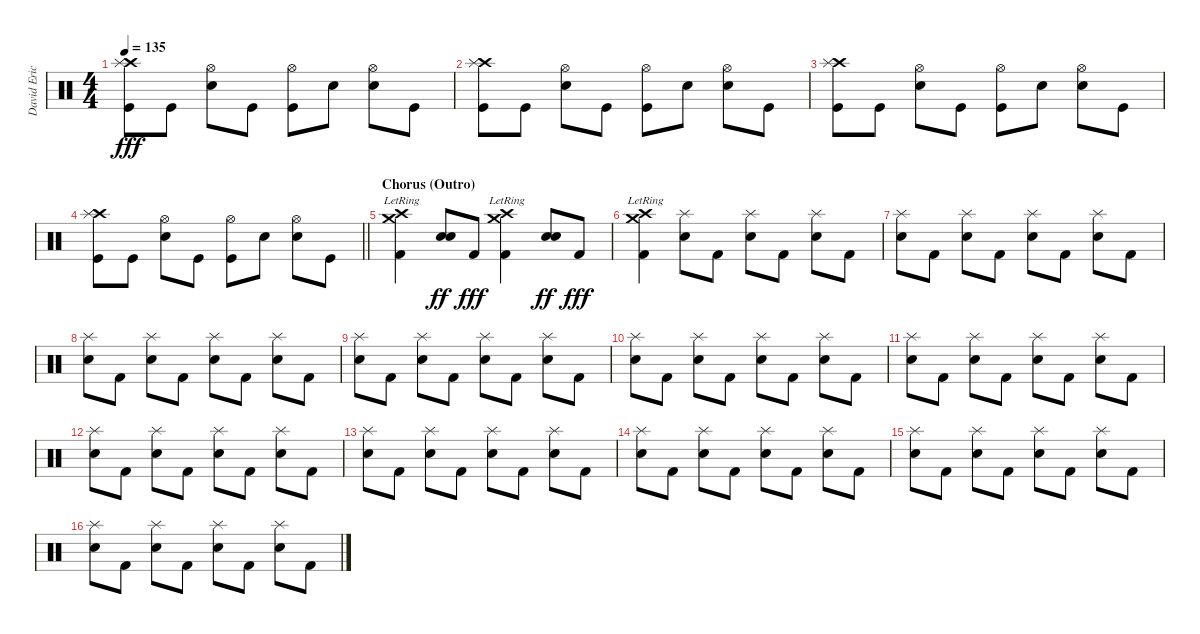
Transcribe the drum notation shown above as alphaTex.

\track ("David Eric Grohl" "David Eric") {instrument percussion}
\staff {score}
\articulation defaults
\ts (4 4)
\tempo 135
\clef neutral
\ks c
("Crash high (hit)" "Splash (hit)" "Kick (hit)").8{dy fff} "Kick (hit)".8 ("Hi-Hat (open)" "Electric Snare (hit)").8 "Kick (hit)".8 ("Hi-Hat (open)" "Kick (hit)").8 "Electric Snare (hit)".8 ("Hi-Hat (open)" "Electric Snare (hit)").8 "Kick (hit)".8 |
("Crash high (hit)" "Splash (hit)" "Kick (hit)").8 "Kick (hit)".8 ("Hi-Hat (open)" "Electric Snare (hit)").8 "Kick (hit)".8 ("Hi-Hat (open)" "Kick (hit)").8 "Electric Snare (hit)".8 ("Hi-Hat (open)" "Electric Snare (hit)").8 "Kick (hit)".8 |
("Crash high (hit)" "Splash (hit)" "Kick (hit)").8 "Kick (hit)".8 ("Hi-Hat (open)" "Electric Snare (hit)").8 "Kick (hit)".8 ("Hi-Hat (open)" "Kick (hit)").8 "Electric Snare (hit)".8 ("Hi-Hat (open)" "Electric Snare (hit)").8 "Kick (hit)".8 |
\barLineRight lightlight
("Crash high (hit)" "Splash (hit)" "Kick (hit)").8 "Kick (hit)".8 ("Hi-Hat (open)" "Electric Snare (hit)").8 "Kick (hit)".8 ("Hi-Hat (open)" "Kick (hit)").8 "Electric Snare (hit)".8 ("Hi-Hat (open)" "Electric Snare (hit)").8 "Kick (hit)".8 |
\section ("" "Chorus (Outro)")
("Crash high (hit)"{lr} "Crash medium (hit)"{lr} "Kick (hit) 2").4 ("Electric Snare (hit)" "Electric Snare (hit)").8{dy ff} "Kick (hit) 2".8{dy fff} ("Crash high (hit)"{lr} "Crash medium (hit)"{lr} "Kick (hit) 2").4 ("Electric Snare (hit)" "Electric Snare (hit)").8{dy ff} "Kick (hit) 2".8{dy fff} |
("Crash high (hit)"{lr} "Crash medium (hit)"{lr} "Kick (hit) 2").4 ("Electric Snare (hit)" "Splash (hit)").8 "Kick (hit) 2".8 ("Electric Snare (hit)" "Splash (hit)").8 "Kick (hit) 2".8 ("Electric Snare (hit)" "Splash (hit)").8 "Kick (hit) 2".8 |
("Electric Snare (hit)" "Splash (hit)").8 "Kick (hit) 2".8 ("Electric Snare (hit)" "Splash (hit)").8 "Kick (hit) 2".8 ("Electric Snare (hit)" "Splash (hit)").8 "Kick (hit) 2".8 ("Electric Snare (hit)" "Splash (hit)").8 "Kick (hit) 2".8 |
("Electric Snare (hit)" "Splash (hit)").8 "Kick (hit) 2".8 ("Electric Snare (hit)" "Splash (hit)").8 "Kick (hit) 2".8 ("Electric Snare (hit)" "Splash (hit)").8 "Kick (hit) 2".8 ("Electric Snare (hit)" "Splash (hit)").8 "Kick (hit) 2".8 |
("Electric Snare (hit)" "Splash (hit)").8 "Kick (hit) 2".8 ("Electric Snare (hit)" "Splash (hit)").8 "Kick (hit) 2".8 ("Electric Snare (hit)" "Splash (hit)").8 "Kick (hit) 2".8 ("Electric Snare (hit)" "Splash (hit)").8 "Kick (hit) 2".8 |
("Electric Snare (hit)" "Splash (hit)").8 "Kick (hit) 2".8 ("Electric Snare (hit)" "Splash (hit)").8 "Kick (hit) 2".8 ("Electric Snare (hit)" "Splash (hit)").8 "Kick (hit) 2".8 ("Electric Snare (hit)" "Splash (hit)").8 "Kick (hit) 2".8 |
("Electric Snare (hit)" "Splash (hit)").8 "Kick (hit) 2".8 ("Electric Snare (hit)" "Splash (hit)").8 "Kick (hit) 2".8 ("Electric Snare (hit)" "Splash (hit)").8 "Kick (hit) 2".8 ("Electric Snare (hit)" "Splash (hit)").8 "Kick (hit) 2".8 |
("Electric Snare (hit)" "Splash (hit)").8 "Kick (hit) 2".8 ("Electric Snare (hit)" "Splash (hit)").8 "Kick (hit) 2".8 ("Electric Snare (hit)" "Splash (hit)").8 "Kick (hit) 2".8 ("Electric Snare (hit)" "Splash (hit)").8 "Kick (hit) 2".8 |
("Electric Snare (hit)" "Splash (hit)").8 "Kick (hit) 2".8 ("Electric Snare (hit)" "Splash (hit)").8 "Kick (hit) 2".8 ("Electric Snare (hit)" "Splash (hit)").8 "Kick (hit) 2".8 ("Electric Snare (hit)" "Splash (hit)").8 "Kick (hit) 2".8 |
("Electric Snare (hit)" "Splash (hit)").8 "Kick (hit) 2".8 ("Electric Snare (hit)" "Splash (hit)").8 "Kick (hit) 2".8 ("Electric Snare (hit)" "Splash (hit)").8 "Kick (hit) 2".8 ("Electric Snare (hit)" "Splash (hit)").8 "Kick (hit) 2".8 |
("Electric Snare (hit)" "Splash (hit)").8 "Kick (hit) 2".8 ("Electric Snare (hit)" "Splash (hit)").8 "Kick (hit) 2".8 ("Electric Snare (hit)" "Splash (hit)").8 "Kick (hit) 2".8 ("Electric Snare (hit)" "Splash (hit)").8 "Kick (hit) 2".8 |
("Electric Snare (hit)" "Splash (hit)").8 "Kick (hit) 2".8 ("Electric Snare (hit)" "Splash (hit)").8 "Kick (hit) 2".8 ("Electric Snare (hit)" "Splash (hit)").8 "Kick (hit) 2".8 ("Electric Snare (hit)" "Splash (hit)").8 "Kick (hit) 2".8
